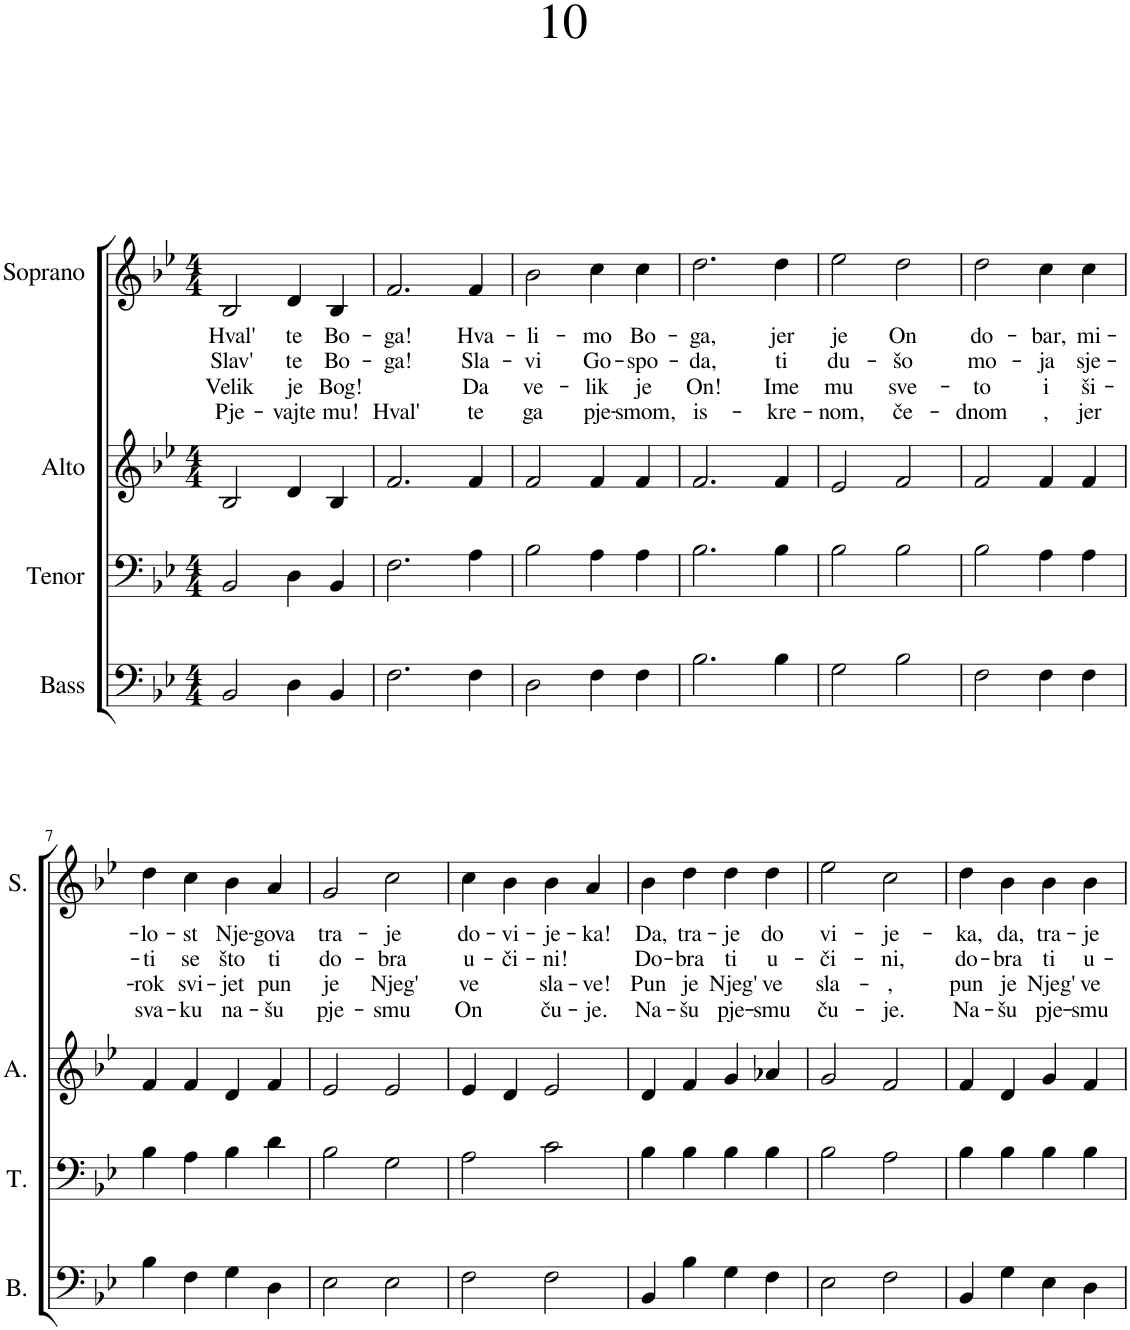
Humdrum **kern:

**kern	**kern	**kern	**kern	**text	**text	**text	**text
*part4	*part3	*part2	*part1	*part1	*part1	*part1	*part1
*staff4	*staff3	*staff2	*staff1	*staff1	*staff1	*staff1	*staff1
*I"Bass	*I"Tenor	*I"Alto	*I"Soprano	*	*	*	*
*I'B.	*I'T.	*I'A.	*I'S.	*	*	*	*
*clefF4	*clefF4	*clefG2	*clefG2	*	*	*	*
*k[b-e-]	*k[b-e-]	*k[b-e-]	*k[b-e-]	*	*	*	*
*M4/4	*M4/4	*M4/4	*M4/4	*	*	*	*
=1	=1	=1	=1	=1	=1	=1	=1
!	!	!	!	!LO:LY:b	!LO:LY:b	!LO:LY:b	!LO:LY:b
2BB-/	2BB-/	2B-/	2B-/	Hval'	Slav'	Velik	Pje-
!	!	!	!	!LO:LY:b	!LO:LY:b	!LO:LY:b	!LO:LY:b
4D\	4D\	4d/	4d/	te	te	je	-vajte
!	!	!	!	!LO:LY:b	!LO:LY:b	!LO:LY:b	!LO:LY:b
4BB-/	4BB-/	4B-/	4B-/	Bo-	Bo-	Bog!	mu!
=2	=2	=2	=2	=2	=2	=2	=2
!	!	!	!	!LO:LY:b	!LO:LY:b	!	!LO:LY:b
2.F\	2.F\	2.f/	2.f/	-ga!	-ga!	.	Hval'
!	!	!	!	!LO:LY:b	!LO:LY:b	!LO:LY:b	!LO:LY:b
4F\	4A\	4f/	4f/	Hva-	Sla-	Da	te
=3	=3	=3	=3	=3	=3	=3	=3
!	!	!	!	!LO:LY:b	!LO:LY:b	!LO:LY:b	!LO:LY:b
2D\	2B-\	2f/	2b-\	-li-	-vi	ve-	ga
!	!	!	!	!LO:LY:b	!LO:LY:b	!LO:LY:b	!LO:LY:b
4F\	4A\	4f/	4cc\	-mo	Go-	-lik	pje-
!	!	!	!	!LO:LY:b	!LO:LY:b	!LO:LY:b	!LO:LY:b
4F\	4A\	4f/	4cc\	Bo-	-spo-	je	-smom,
=4	=4	=4	=4	=4	=4	=4	=4
!	!	!	!	!LO:LY:b	!LO:LY:b	!LO:LY:b	!LO:LY:b
2.B-\	2.B-\	2.f/	2.dd\	-ga,	-da,	On!	is-
!	!	!	!	!LO:LY:b	!LO:LY:b	!LO:LY:b	!LO:LY:b
4B-\	4B-\	4f/	4dd\	jer	ti	Ime	-kre-
=5	=5	=5	=5	=5	=5	=5	=5
!	!	!	!	!LO:LY:b	!LO:LY:b	!LO:LY:b	!LO:LY:b
2G\	2B-\	2e-/	2ee-\	je	du-	mu	-nom,
!	!	!	!	!LO:LY:b	!LO:LY:b	!LO:LY:b	!LO:LY:b
2B-\	2B-\	2f/	2dd\	On	-šo	sve-	če-
=6	=6	=6	=6	=6	=6	=6	=6
!	!	!	!	!LO:LY:b	!LO:LY:b	!LO:LY:b	!LO:LY:b
2F\	2B-\	2f/	2dd\	do-	mo-	-to	-dnom
!	!	!	!	!LO:LY:b	!LO:LY:b	!LO:LY:b	!LO:LY:b
4F\	4A\	4f/	4cc\	-bar,	-ja	i	,
!	!	!	!	!LO:LY:b	!LO:LY:b	!LO:LY:b	!LO:LY:b
4F\	4A\	4f/	4cc\	mi-	sje-	ši-	jer
!!LO:LB:g=z
=7	=7	=7	=7	=7	=7	=7	=7
!	!	!	!	!LO:LY:b	!LO:LY:b	!LO:LY:b	!LO:LY:b
4B-\	4B-\	4f/	4dd\	-lo-	-ti	-rok	sva-
!	!	!	!	!LO:LY:b	!LO:LY:b	!LO:LY:b	!LO:LY:b
4F\	4A\	4f/	4cc\	-st	se	svi-	-ku
!	!	!	!	!LO:LY:b	!LO:LY:b	!LO:LY:b	!LO:LY:b
4G\	4B-\	4d/	4b-\	Nje-	što	-jet	na-
!	!	!	!	!LO:LY:b	!LO:LY:b	!LO:LY:b	!LO:LY:b
4D\	4d\	4f/	4a/	-gova	ti	pun	-šu
=8	=8	=8	=8	=8	=8	=8	=8
!	!	!	!	!LO:LY:b	!LO:LY:b	!LO:LY:b	!LO:LY:b
2E-\	2B-\	2e-/	2g/	tra-	do-	je	pje-
!	!	!	!	!LO:LY:b	!LO:LY:b	!LO:LY:b	!LO:LY:b
2E-\	2G\	2e-/	2cc\	-je	-bra	Njeg'	-smu
=9	=9	=9	=9	=9	=9	=9	=9
!	!	!	!	!LO:LY:b	!LO:LY:b	!LO:LY:b	!LO:LY:b
2F\	2A\	4e-/	4cc\	do-	u-	ve	On
!	!	!	!	!LO:LY:b	!LO:LY:b	!	!
.	.	4d/	4b-\	-vi-	-či-	.	.
!	!	!	!	!LO:LY:b	!LO:LY:b	!LO:LY:b	!LO:LY:b
2F\	2c\	2e-/	4b-\	-je-	-ni!	sla-	ču-
!	!	!	!	!LO:LY:b	!	!LO:LY:b	!LO:LY:b
.	.	.	4a/	-ka!	.	-ve!	-je.
=10	=10	=10	=10	=10	=10	=10	=10
!	!	!	!	!LO:LY:b	!LO:LY:b	!LO:LY:b	!LO:LY:b
4BB-/	4B-\	4d/	4b-\	Da,	Do-	Pun	Na-
!	!	!	!	!LO:LY:b	!LO:LY:b	!LO:LY:b	!LO:LY:b
4B-\	4B-\	4f/	4dd\	tra-	-bra	je	-šu
!	!	!	!	!LO:LY:b	!LO:LY:b	!LO:LY:b	!LO:LY:b
4G\	4B-\	4g/	4dd\	-je	ti	Njeg'	pje-
!	!	!	!	!LO:LY:b	!LO:LY:b	!LO:LY:b	!LO:LY:b
4F\	4B-\	4a-X/	4dd\	do	u-	ve	-smu
=11	=11	=11	=11	=11	=11	=11	=11
!	!	!	!	!LO:LY:b	!LO:LY:b	!LO:LY:b	!LO:LY:b
2E-\	2B-\	2g/	2ee-\	-vi-	-či-	sla-	ču-
!	!	!	!	!LO:LY:b	!LO:LY:b	!LO:LY:b	!LO:LY:b
2F\	2A\	2f/	2cc\	-je-	-ni,	-,	-je.
=12	=12	=12	=12	=12	=12	=12	=12
!	!	!	!	!LO:LY:b	!LO:LY:b	!LO:LY:b	!LO:LY:b
4BB-/	4B-\	4f/	4dd\	-ka,	do-	pun	Na-
!	!	!	!	!LO:LY:b	!LO:LY:b	!LO:LY:b	!LO:LY:b
4G\	4B-\	4d/	4b-\	da,	-bra	je	-šu
!	!	!	!	!LO:LY:b	!LO:LY:b	!LO:LY:b	!LO:LY:b
4E-\	4B-\	4g/	4b-\	tra-	ti	Njeg'	pje-
!	!	!	!	!LO:LY:b	!LO:LY:b	!LO:LY:b	!LO:LY:b
4D\	4B-\	4f/	4b-\	-je	u-	ve	-smu
=	=	=	=	=	=	=	=
*-	*-	*-	*-	*-	*-	*-	*-
